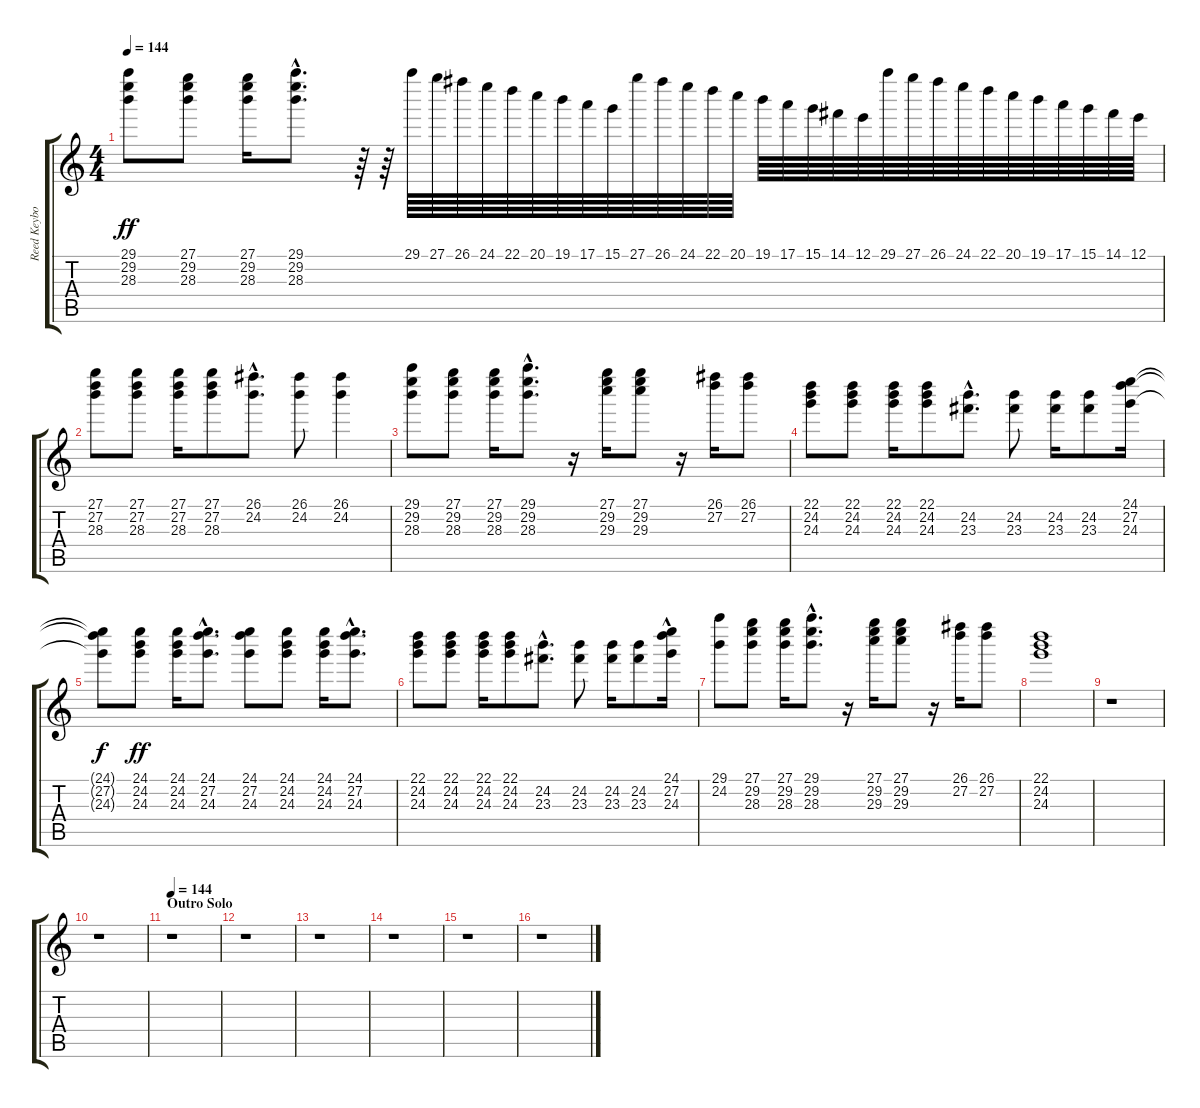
\track ("Reed Keyboards" "Reed Keybo") {instrument acousticguitarsteel}
\staff {score tabs}
\tuning (E4 B3 G3 D3 A2 E2) {hide}
\ts (4 4)
\tempo 144
\clef g2
\ks c
(29.1 29.2 28.3).8{dy ff} (27.1 29.2 28.3).8 (27.1 29.2 28.3).16 (29.1{hac} 29.2{hac} 28.3{hac}).8{d} r.64 r.64 29.1.64 27.1.64 26.1.64 24.1.64 22.1.64 20.1.64 19.1.64 17.1.64 15.1.64 27.1.64 26.1.64 24.1.64 22.1.64 20.1.64 19.1.64 17.1.64 15.1.64 14.1.64 12.1.64 29.1.64 27.1.64 26.1.64 24.1.64 22.1.64 20.1.64 19.1.64 17.1.64 15.1.64 14.1.64 12.1.64 |
(27.1 27.2 28.3).8 (27.1 27.2 28.3).8 (27.1 27.2 28.3).16 (27.1 27.2 28.3).8 (26.1{hac} 24.2{hac}).8{d} (26.1 24.2).8 (26.1 24.2).4 |
(29.1 29.2 28.3).8 (27.1 29.2 28.3).8 (27.1 29.2 28.3).16 (29.1{hac} 29.2{hac} 28.3{hac}).8{d} r.16 (27.1 29.2 29.3).16 (27.1 29.2 29.3).8 r.16 (26.1 27.2).16 (26.1 27.2).8 |
(22.1 24.2 24.3).8 (22.1 24.2 24.3).8 (22.1 24.2 24.3).16 (22.1 24.2 24.3).8 (24.2{hac} 23.3{hac}).8{d} (24.2 23.3).8 (24.2 23.3).16 (24.2 23.3).8 (24.1 27.2 24.3).16 |
(24.1{t} 27.2{t} 24.3{t}).8{dy f} (24.1 24.2 24.3).8{dy ff} (24.1 24.2 24.3).16 (24.1{hac} 27.2{hac} 24.3{hac}).8{d} (24.1 27.2 24.3).8 (24.1 24.2 24.3).8 (24.1 24.2 24.3).16 (24.1{hac} 27.2{hac} 24.3{hac}).8{d} |
(22.1 24.2 24.3).8 (22.1 24.2 24.3).8 (22.1 24.2 24.3).16 (22.1 24.2 24.3).8 (24.2{hac} 23.3{hac}).8{d} (24.2 23.3).8 (24.2 23.3).16 (24.2 23.3).8 (24.1{hac} 27.2 24.3).16 |
(29.1 24.2).8 (27.1 29.2 28.3).8 (27.1 29.2 28.3).16 (29.1{hac} 29.2{hac} 28.3{hac}).8{d} r.16 (27.1 29.2 29.3).16 (27.1 29.2 29.3).8 r.16 (26.1 27.2).16 (26.1 27.2).8 |
(22.1 24.2 24.3).1 |
r.1 |
r.1 |
\section ("" "Outro Solo")
\tempo 144
r.1 |
r.1 |
r.1 |
r.1 |
r.1 |
r.1
